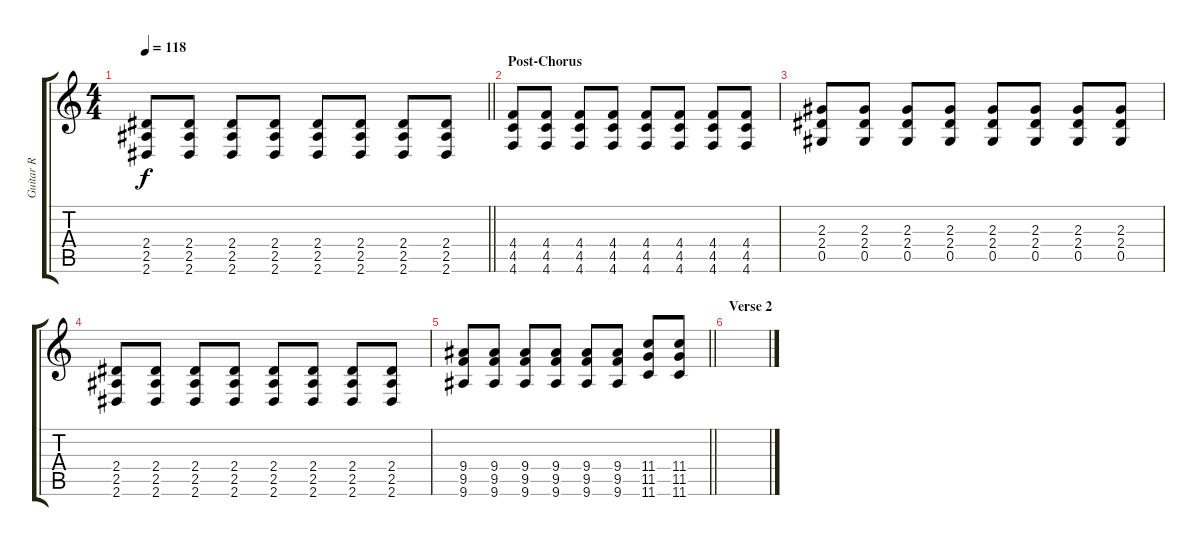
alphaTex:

\track ("Guitar R" "Guitar R") {instrument overdrivenguitar}
\staff {score tabs}
\tuning (Eb4 Bb3 Gb3 Db3 Ab2 Db2) {hide}
\ts (4 4)
\tempo 118
\clef g2
\barLineRight lightlight
\ks c
(2.4 2.5 2.6).8{dy f} (2.4 2.5 2.6).8 (2.4 2.5 2.6).8 (2.4 2.5 2.6).8 (2.4 2.5 2.6).8 (2.4 2.5 2.6).8 (2.4 2.5 2.6).8 (2.4 2.5 2.6).8 |
\section ("" "Post-Chorus")
(4.4 4.5 4.6).8 (4.4 4.5 4.6).8 (4.4 4.5 4.6).8 (4.4 4.5 4.6).8 (4.4 4.5 4.6).8 (4.4 4.5 4.6).8 (4.4 4.5 4.6).8 (4.4 4.5 4.6).8 |
(2.3 2.4 0.5).8 (2.3 2.4 0.5).8 (2.3 2.4 0.5).8 (2.3 2.4 0.5).8 (2.3 2.4 0.5).8 (2.3 2.4 0.5).8 (2.3 2.4 0.5).8 (2.3 2.4 0.5).8 |
(2.4 2.5 2.6).8 (2.4 2.5 2.6).8 (2.4 2.5 2.6).8 (2.4 2.5 2.6).8 (2.4 2.5 2.6).8 (2.4 2.5 2.6).8 (2.4 2.5 2.6).8 (2.4 2.5 2.6).8 |
\barLineRight lightlight
(9.4 9.5 9.6).8 (9.4 9.5 9.6).8 (9.4 9.5 9.6).8 (9.4 9.5 9.6).8 (9.4 9.5 9.6).8 (9.4 9.5 9.6).8 (11.4 11.5 11.6).8 (11.4 11.5 11.6).8 |
\section ("" "Verse 2")
